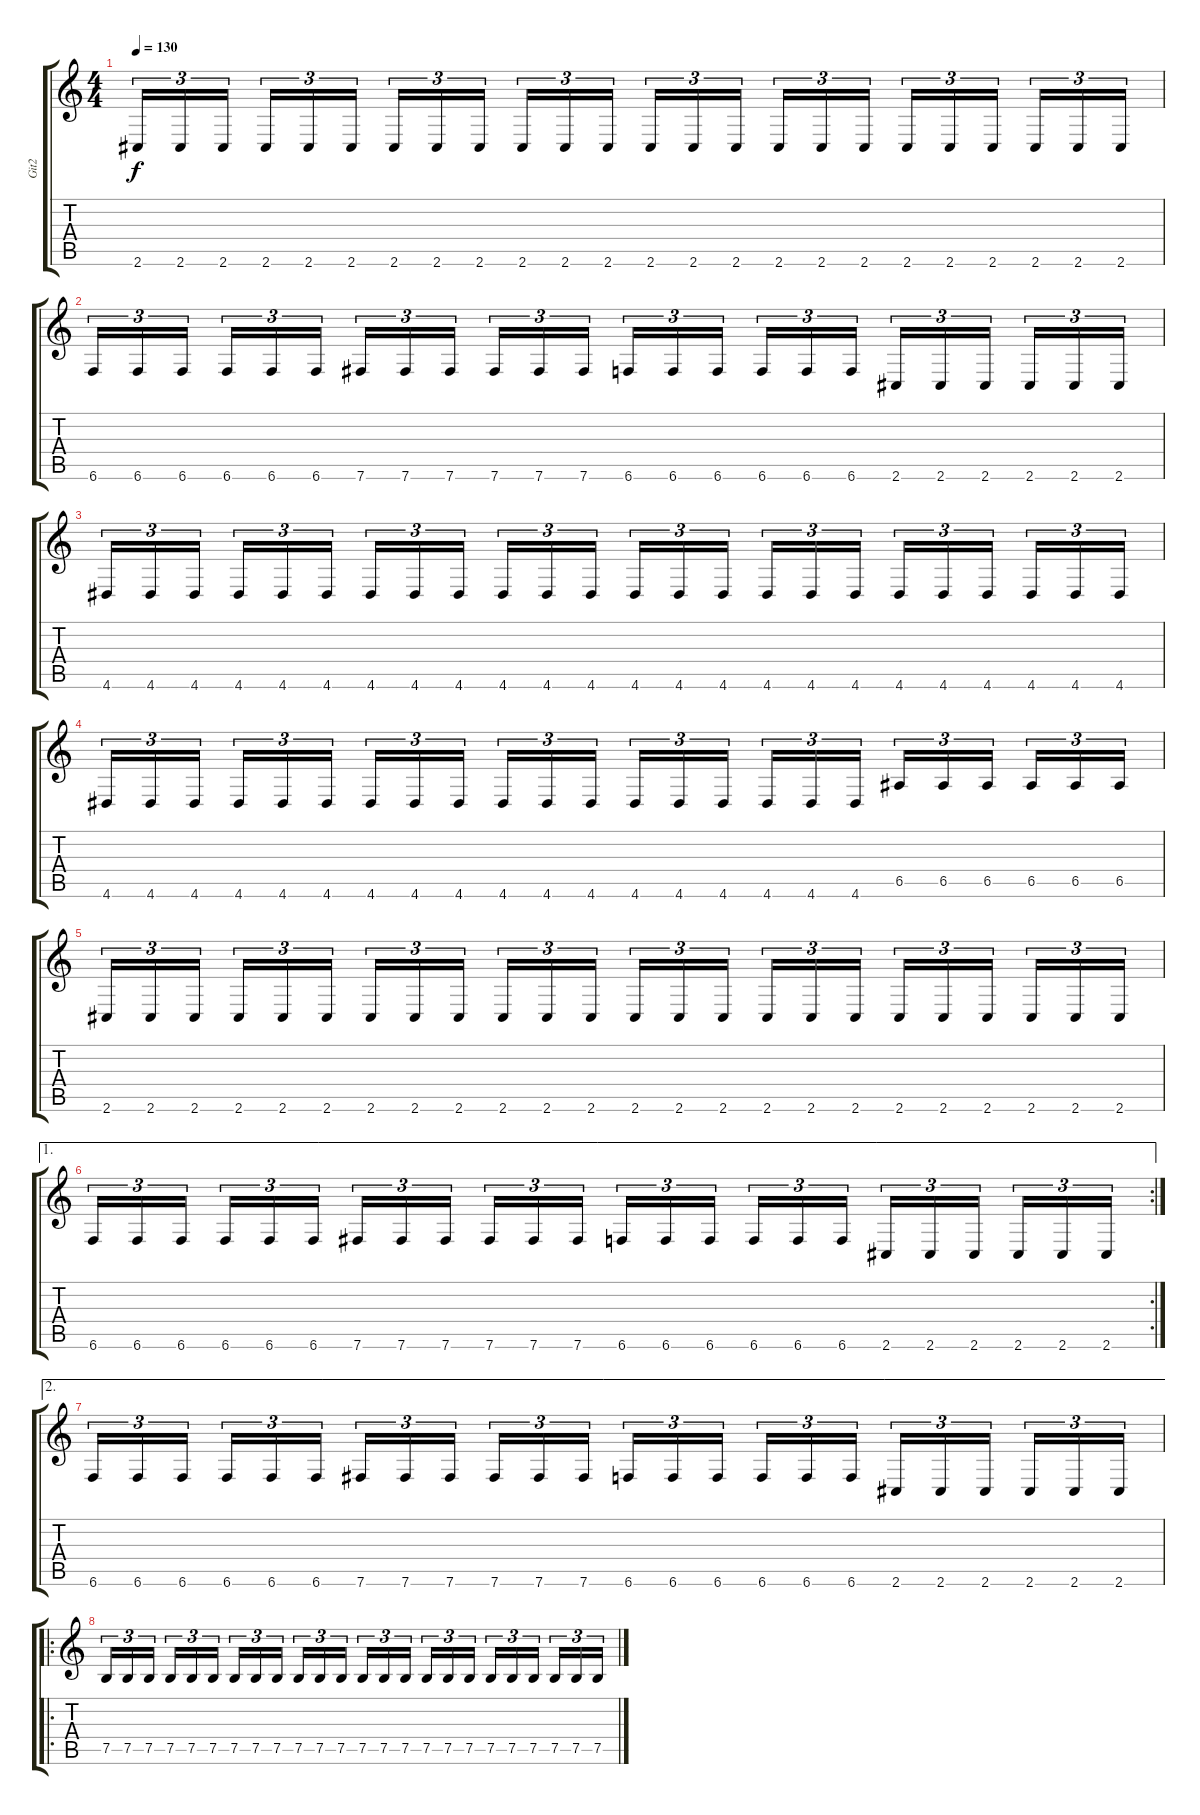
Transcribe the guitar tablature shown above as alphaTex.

\track ("Git2" "Git2") {instrument distortionguitar}
\staff {score tabs}
\tuning (B3 Gb3 D3 A2 E2 B1) {hide}
\ts (4 4)
\tempo 130
\clef g2
\ks c
2.6.16{tu (3 2) dy f} 2.6.16{tu (3 2)} 2.6.16{tu (3 2)} 2.6.16{tu (3 2)} 2.6.16{tu (3 2)} 2.6.16{tu (3 2)} 2.6.16{tu (3 2)} 2.6.16{tu (3 2)} 2.6.16{tu (3 2)} 2.6.16{tu (3 2)} 2.6.16{tu (3 2)} 2.6.16{tu (3 2)} 2.6.16{tu (3 2)} 2.6.16{tu (3 2)} 2.6.16{tu (3 2)} 2.6.16{tu (3 2)} 2.6.16{tu (3 2)} 2.6.16{tu (3 2)} 2.6.16{tu (3 2)} 2.6.16{tu (3 2)} 2.6.16{tu (3 2)} 2.6.16{tu (3 2)} 2.6.16{tu (3 2)} 2.6.16{tu (3 2)} |
6.6.16{tu (3 2)} 6.6.16{tu (3 2)} 6.6.16{tu (3 2)} 6.6.16{tu (3 2)} 6.6.16{tu (3 2)} 6.6.16{tu (3 2)} 7.6.16{tu (3 2)} 7.6.16{tu (3 2)} 7.6.16{tu (3 2)} 7.6.16{tu (3 2)} 7.6.16{tu (3 2)} 7.6.16{tu (3 2)} 6.6.16{tu (3 2)} 6.6.16{tu (3 2)} 6.6.16{tu (3 2)} 6.6.16{tu (3 2)} 6.6.16{tu (3 2)} 6.6.16{tu (3 2)} 2.6.16{tu (3 2)} 2.6.16{tu (3 2)} 2.6.16{tu (3 2)} 2.6.16{tu (3 2)} 2.6.16{tu (3 2)} 2.6.16{tu (3 2)} |
4.6.16{tu (3 2)} 4.6.16{tu (3 2)} 4.6.16{tu (3 2)} 4.6.16{tu (3 2)} 4.6.16{tu (3 2)} 4.6.16{tu (3 2)} 4.6.16{tu (3 2)} 4.6.16{tu (3 2)} 4.6.16{tu (3 2)} 4.6.16{tu (3 2)} 4.6.16{tu (3 2)} 4.6.16{tu (3 2)} 4.6.16{tu (3 2)} 4.6.16{tu (3 2)} 4.6.16{tu (3 2)} 4.6.16{tu (3 2)} 4.6.16{tu (3 2)} 4.6.16{tu (3 2)} 4.6.16{tu (3 2)} 4.6.16{tu (3 2)} 4.6.16{tu (3 2)} 4.6.16{tu (3 2)} 4.6.16{tu (3 2)} 4.6.16{tu (3 2)} |
4.6.16{tu (3 2)} 4.6.16{tu (3 2)} 4.6.16{tu (3 2)} 4.6.16{tu (3 2)} 4.6.16{tu (3 2)} 4.6.16{tu (3 2)} 4.6.16{tu (3 2)} 4.6.16{tu (3 2)} 4.6.16{tu (3 2)} 4.6.16{tu (3 2)} 4.6.16{tu (3 2)} 4.6.16{tu (3 2)} 4.6.16{tu (3 2)} 4.6.16{tu (3 2)} 4.6.16{tu (3 2)} 4.6.16{tu (3 2)} 4.6.16{tu (3 2)} 4.6.16{tu (3 2)} 6.5.16{tu (3 2)} 6.5.16{tu (3 2)} 6.5.16{tu (3 2)} 6.5.16{tu (3 2)} 6.5.16{tu (3 2)} 6.5.16{tu (3 2)} |
2.6.16{tu (3 2)} 2.6.16{tu (3 2)} 2.6.16{tu (3 2)} 2.6.16{tu (3 2)} 2.6.16{tu (3 2)} 2.6.16{tu (3 2)} 2.6.16{tu (3 2)} 2.6.16{tu (3 2)} 2.6.16{tu (3 2)} 2.6.16{tu (3 2)} 2.6.16{tu (3 2)} 2.6.16{tu (3 2)} 2.6.16{tu (3 2)} 2.6.16{tu (3 2)} 2.6.16{tu (3 2)} 2.6.16{tu (3 2)} 2.6.16{tu (3 2)} 2.6.16{tu (3 2)} 2.6.16{tu (3 2)} 2.6.16{tu (3 2)} 2.6.16{tu (3 2)} 2.6.16{tu (3 2)} 2.6.16{tu (3 2)} 2.6.16{tu (3 2)} |
\ae 1
\rc 2
6.6.16{tu (3 2)} 6.6.16{tu (3 2)} 6.6.16{tu (3 2)} 6.6.16{tu (3 2)} 6.6.16{tu (3 2)} 6.6.16{tu (3 2)} 7.6.16{tu (3 2)} 7.6.16{tu (3 2)} 7.6.16{tu (3 2)} 7.6.16{tu (3 2)} 7.6.16{tu (3 2)} 7.6.16{tu (3 2)} 6.6.16{tu (3 2)} 6.6.16{tu (3 2)} 6.6.16{tu (3 2)} 6.6.16{tu (3 2)} 6.6.16{tu (3 2)} 6.6.16{tu (3 2)} 2.6.16{tu (3 2)} 2.6.16{tu (3 2)} 2.6.16{tu (3 2)} 2.6.16{tu (3 2)} 2.6.16{tu (3 2)} 2.6.16{tu (3 2)} |
\ae 2
6.6.16{tu (3 2)} 6.6.16{tu (3 2)} 6.6.16{tu (3 2)} 6.6.16{tu (3 2)} 6.6.16{tu (3 2)} 6.6.16{tu (3 2)} 7.6.16{tu (3 2)} 7.6.16{tu (3 2)} 7.6.16{tu (3 2)} 7.6.16{tu (3 2)} 7.6.16{tu (3 2)} 7.6.16{tu (3 2)} 6.6.16{tu (3 2)} 6.6.16{tu (3 2)} 6.6.16{tu (3 2)} 6.6.16{tu (3 2)} 6.6.16{tu (3 2)} 6.6.16{tu (3 2)} 2.6.16{tu (3 2)} 2.6.16{tu (3 2)} 2.6.16{tu (3 2)} 2.6.16{tu (3 2)} 2.6.16{tu (3 2)} 2.6.16{tu (3 2)} |
\ro
7.5.16{tu (3 2)} 7.5.16{tu (3 2)} 7.5.16{tu (3 2)} 7.5.16{tu (3 2)} 7.5.16{tu (3 2)} 7.5.16{tu (3 2)} 7.5.16{tu (3 2)} 7.5.16{tu (3 2)} 7.5.16{tu (3 2)} 7.5.16{tu (3 2)} 7.5.16{tu (3 2)} 7.5.16{tu (3 2)} 7.5.16{tu (3 2)} 7.5.16{tu (3 2)} 7.5.16{tu (3 2)} 7.5.16{tu (3 2)} 7.5.16{tu (3 2)} 7.5.16{tu (3 2)} 7.5.16{tu (3 2)} 7.5.16{tu (3 2)} 7.5.16{tu (3 2)} 7.5.16{tu (3 2)} 7.5.16{tu (3 2)} 7.5.16{tu (3 2)}
